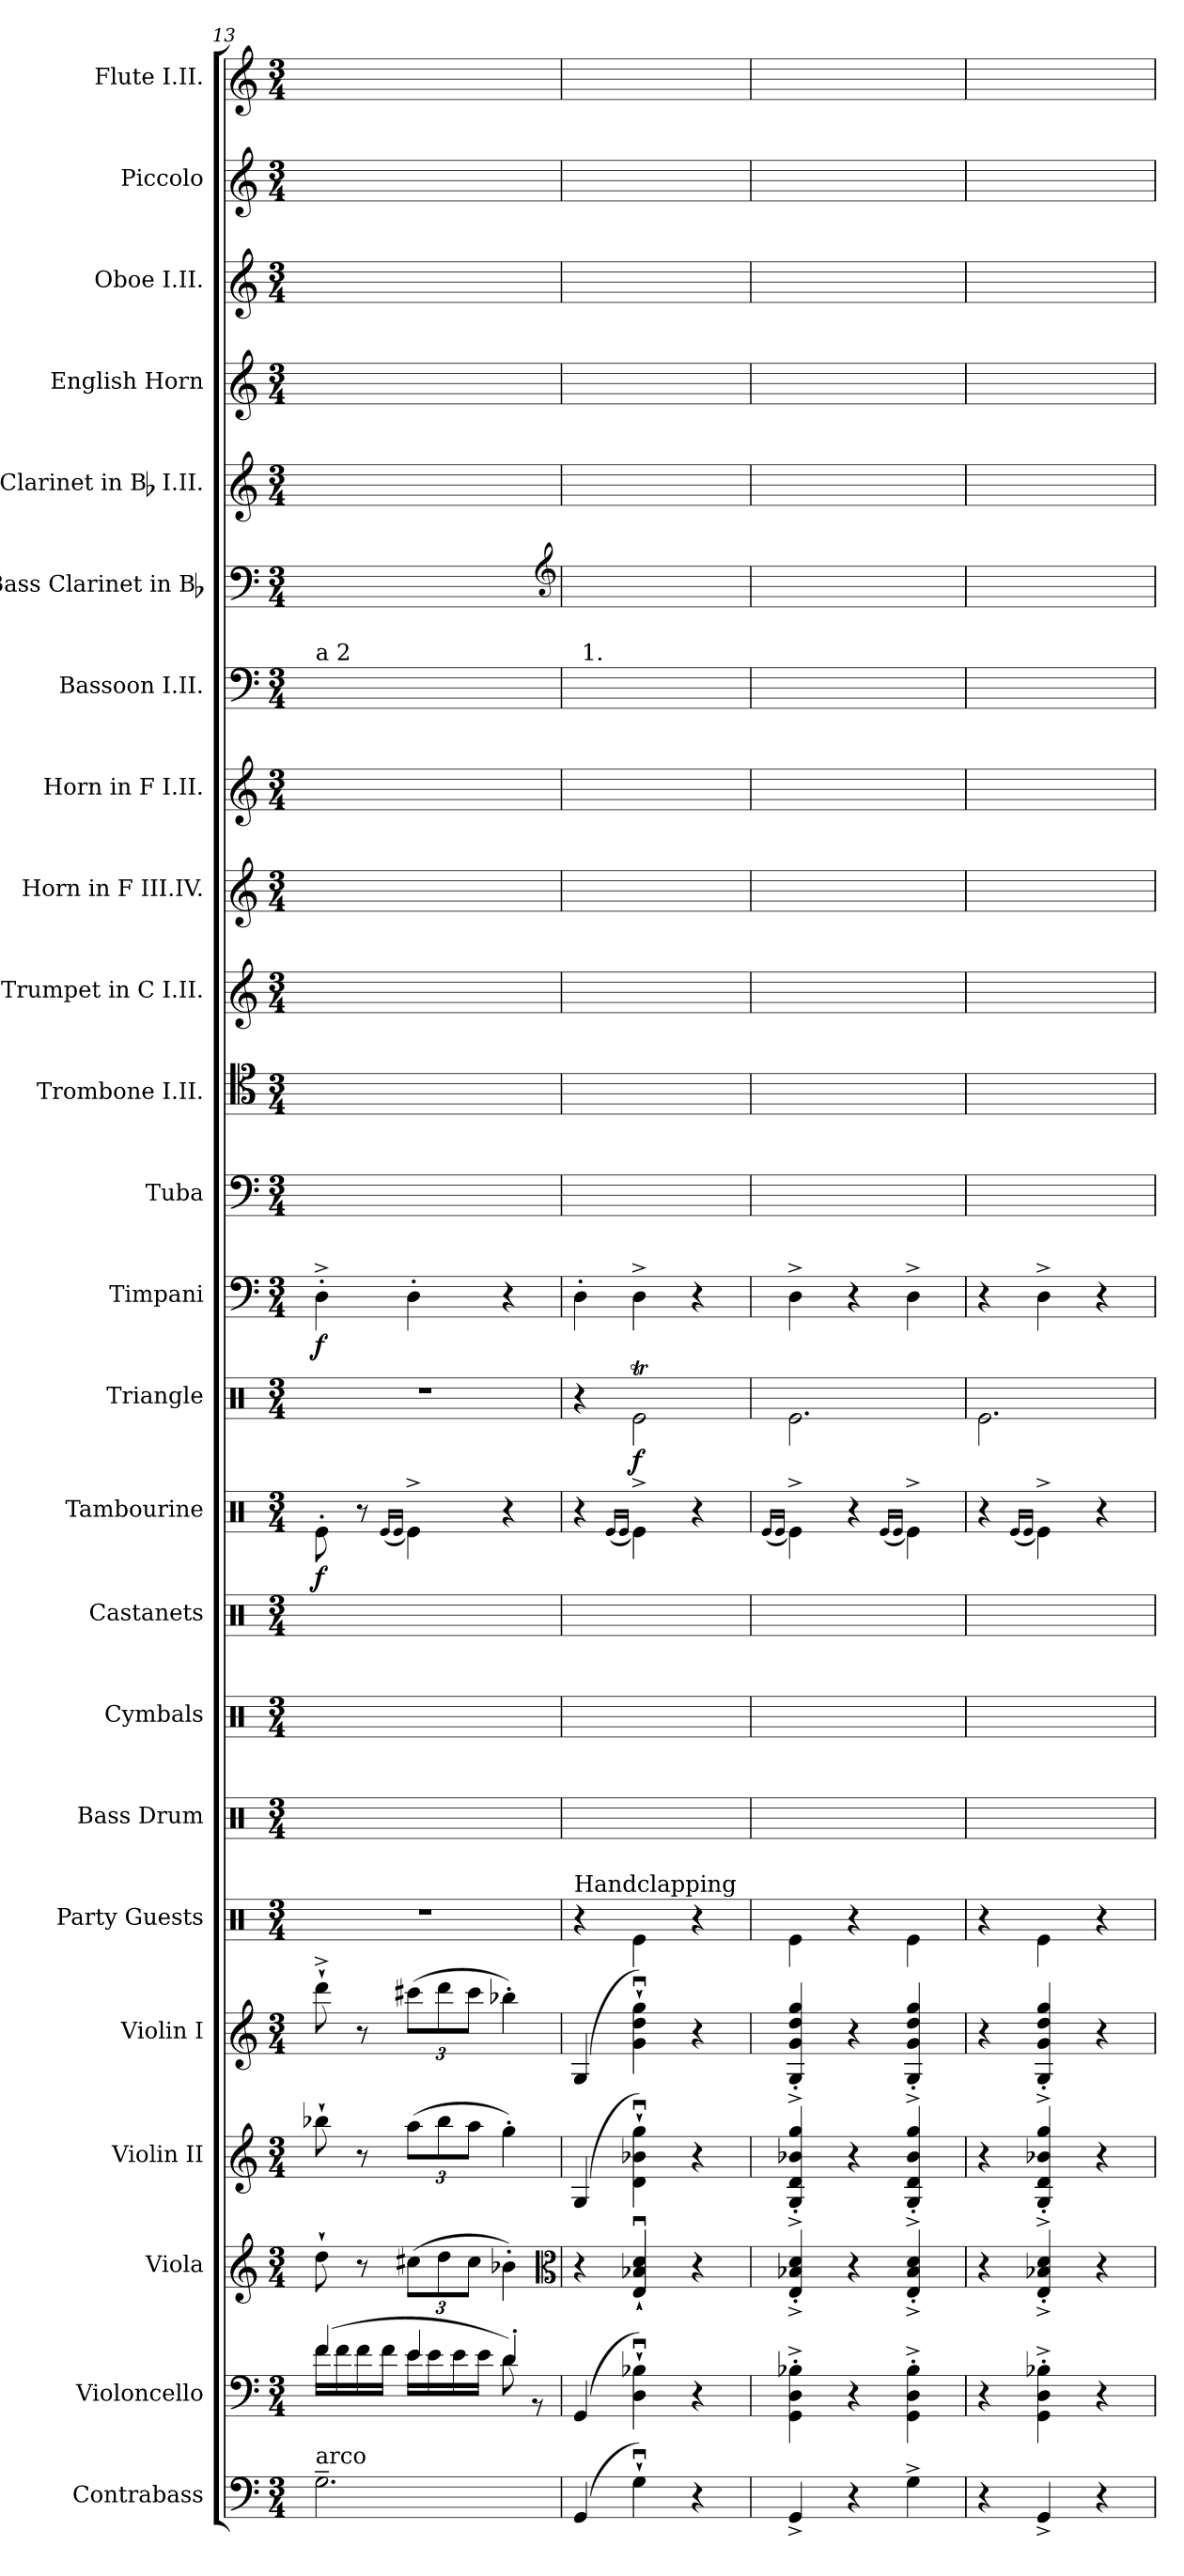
**kern	**kern	**kern	**kern	**kern	**kern	**kern	**kern	**kern	**kern	**dynam	**kern	**dynam	**kern	**dynam	**kern	**kern	**kern	**kern	**kern	**kern	**kern	**kern	**kern	**kern	**kern	**kern
*part24	*part23	*part22	*part21	*part20	*part19	*part18	*part17	*part16	*part15	*part15	*part14	*part14	*part13	*part13	*part12	*part11	*part10	*part9	*part8	*part7	*part6	*part5	*part4	*part3	*part2	*part1
*staff24	*staff23	*staff22	*staff21	*staff20	*staff19	*staff18	*staff17	*staff16	*staff15	*staff15	*staff14	*staff14	*staff13	*staff13	*staff12	*staff11	*staff10	*staff9	*staff8	*staff7	*staff6	*staff5	*staff4	*staff3	*staff2	*staff1
*I"Contrabass	*I"Violoncello	*I"Viola	*I"Violin II	*I"Violin I	*I"Party Guests	*I"Bass Drum	*I"Cymbals	*I"Castanets	*I"Tambourine	*	*I"Triangle	*	*I"Timpani	*	*I"Tuba	*I"Trombone I.II.	*I"Trumpet in C I.II.	*I"Horn in F III.IV.	*I"Horn in F I.II.	*I"Bassoon I.II.	*I"Bass Clarinet in Bb	*I"Clarinet in Bb I.II.	*I"English Horn	*I"Oboe I.II.	*I"Piccolo	*I"Flute I.II.
*I'Cb.	*I'Vc.	*I'Vla.	*I'Vln. II	*I'Vln. I	*	*I'B. D.	*I'Cym.	*I'Cast.	*I'Tamb.	*	*I'Tri.	*	*I'Timp.	*	*I'Tba.	*I'Tbn.	*	*I'Hn.	*I'Hn.	*I'Bsn.	*I'B. Cl.	*I'Cl.	*I'Eng. Hn.	*I'Ob.	*I'Picc.	*I'Fl.
*clefF4	*clefF4	*clefG2	*clefG2	*clefG2	*clefX	*clefX	*clefX	*clefX	*clefX	*	*clefX	*	*clefF4	*	*clefF4	*clefC4	*clefG2	*clefG2	*clefG2	*clefF4	*clefF4	*clefG2	*clefG2	*clefG2	*clefG2	*clefG2
*ITrd7c12	*	*	*	*	*	*	*	*	*	*	*	*	*	*	*	*	*	*ITrd4c7	*ITrd4c7	*	*ITrd1c2	*ITrd1c2	*ITrd4c7	*	*ITrd-7c-12	*
*k[]	*k[]	*k[]	*k[]	*k[]	*k[]	*k[]	*k[]	*k[]	*k[]	*	*k[]	*	*k[]	*	*k[]	*k[]	*k[]	*k[b-]	*k[b-]	*k[]	*k[b-e-]	*k[b-e-]	*k[b-]	*k[]	*k[]	*k[]
*M3/4	*M3/4	*M3/4	*M3/4	*M3/4	*M3/4	*M3/4	*M3/4	*M3/4	*M3/4	*	*M3/4	*	*M3/4	*	*M3/4	*M3/4	*M3/4	*M3/4	*M3/4	*M3/4	*M3/4	*M3/4	*M3/4	*M3/4	*M3/4	*M3/4
=13	=13	=13	=13	=13	=13	=13	=13	=13	=13	=13	=13	=13	=13	=13	=13	=13	=13	=13	=13	=13	=13	=13	=13	=13	=13	=13
*	*^	*	*	*	*	*	*	*	*	*	*	*	*	*	*	*	*	*	*	*	*	*	*	*	*	*
!	!	!	!	!	!	!	!	!	!	!	!	!	!	!	!	!	!	!	!	!	!LO:TX:a:t=a 2	!	!	!	!	!	!
!LO:TX:a:t=arco	!	!	!	!	!	!	!	!	!	!	!	!	!	!	!	!	!	!	!	!	!	!	!	!	!	!	!
2.GG~	(4f	16fLL	8dd`	8bb-X`	8ddd`^	4%3r	4%3ryy	4%3ryy	4ryy	8Re'\	f	4%3r	.	4D'^	f	2.ryy	4%3ryy	4%3ryy	2.ryy	4ryy	2.ryy	2.ryy	8ryy	8ryy	8ryy	8ryy	8ryy
.	.	16f	.	.	.	.	.	.	.	.	.	.	.	.	.	.	.	.	.	.	.	.	.	.	.	.	.
.	.	16f	8r	8r	8r	.	.	.	.	8r	.	.	.	.	.	.	.	.	.	.	.	.	8ryy	8ryy	8ryy	8ryy	8ryy
.	.	16fJJ	.	.	.	.	.	.	.	.	.	.	.	.	.	.	.	.	.	.	.	.	.	.	.	.	.
.	.	.	.	.	.	.	.	.	.	(<16qqRe/LL	.	.	.	.	.	.	.	.	.	.	.	.	.	.	.	.	.
.	.	.	.	.	.	.	.	.	.	16qqRe/JJ	.	.	.	.	.	.	.	.	.	.	.	.	.	.	.	.	.
.	4e	16eLL	(12cc#XL	(12aaL	(12ccc#XL	.	.	.	12ryy	4Re^\)	.	.	.	4D'	.	.	.	.	.	4ryy	.	.	12ryy	12ryy	12ryy	12ryy	12ryy
.	.	16e	.	.	.	.	.	.	.	.	.	.	.	.	.	.	.	.	.	.	.	.	.	.	.	.	.
.	.	.	12dd	12bb-	12ddd	.	.	.	12ryy	.	.	.	.	.	.	.	.	.	.	.	.	.	12ryy	12ryy	12ryy	12ryy	12ryy
.	.	16e	.	.	.	.	.	.	.	.	.	.	.	.	.	.	.	.	.	.	.	.	.	.	.	.	.
.	.	.	12cc#J	12aaJ	12ccc#J	.	.	.	12ryy	.	.	.	.	.	.	.	.	.	.	.	.	.	12ryy	12ryy	12ryy	12ryy	12ryy
.	.	16eJJ	.	.	.	.	.	.	.	.	.	.	.	.	.	.	.	.	.	.	.	.	.	.	.	.	.
.	4d')	8d	4b-X')	4gg')	4bb-X')	.	.	.	4ryy	4r	.	.	.	4r	.	.	.	.	.	4ryy	.	.	4ryy	4ryy	4ryy	4ryy	4ryy
.	.	8r	.	.	.	.	.	.	.	.	.	.	.	.	.	.	.	.	.	.	.	.	.	.	.	.	.
*	*v	*v	*	*	*	*	*	*	*	*	*	*	*	*	*	*	*	*	*	*	*	*	*	*	*	*	*
*	*	*clefC3	*	*	*	*	*	*	*	*	*	*	*	*	*	*	*	*	*	*	*clefG4	*	*	*	*	*
=14	=14	=14	=14	=14	=14	=14	=14	=14	=14	=14	=14	=14	=14	=14	=14	=14	=14	=14	=14	=14	=14	=14	=14	=14	=14	=14
*	*^	*	*	*	*	*	*	*	*	*	*	*	*	*	*	*	*	*	*	*	*	*	*	*	*	*
!	!	!	!	!	!	!LO:TX:a:t=Handclapping	!	!	!	!	!	!	!	!	!	!	!	!	!	!	!	!	!	!	!	!	!
!	!LO:TX:a:t=unis.	!	!	!	!	!	!	!	!	!	!	!	!	!	!	!	!	!	!	!	!	!	!	!	!	!	!
*	*v	*v	*	*	*	*	*	*	*	*	*	*	*	*	*	*	*	*	*	*	*	*	*	*	*	*	*
(4GGG	(4GG	4r	(4G	(4G	4r	4%3ryy	4%3ryy	4%3ryy	4r	.	4r	.	4D'	.	4%3ryy	4%3ryy	4%3ryy	4%3ryy	4%3ryy	8ryy	8ryy	8ryy	8ryy	8ryy	4%3ryy	8ryy
!	!	!	!	!	!	!	!	!	!	!	!	!	!	!	!	!	!	!	!	!LO:TX:a:rj:t=1.	!	!	!	!	!	!
.	.	.	.	.	.	.	.	.	.	.	.	.	.	.	.	.	.	.	.	8ryy	8ryy	8ryy	8ryy	8ryy	.	8ryy
.	.	.	.	.	.	.	.	.	(<16qqRe/LL	.	.	.	.	.	.	.	.	.	.	.	.	.	.	.	.	.
.	.	.	.	.	.	.	.	.	16qqRe/JJ	.	.	.	.	.	.	.	.	.	.	.	.	.	.	.	.	.
4GG`u)	4D`u 4B-X`u)	4E`u 4B-X`u 4d`u	4d`u 4b-X`u 4gg`u)	4g`u 4dd`u 4gg`u)	4Re\	.	.	.	4Re^\)	.	2Ret\	f	4D^	.	.	.	.	.	.	8ryy	8ryy	8ryy	8ryy	8ryy	.	8ryy
.	.	.	.	.	.	.	.	.	.	.	.	.	.	.	.	.	.	.	.	8ryy	8ryy	8ryy	8ryy	8ryy	.	8ryy
4r	4r	4r	4r	4r	4r	.	.	.	4r	.	.	.	4r	.	.	.	.	.	.	8ryy	8ryy	8ryy	8ryy	8ryy	.	8ryy
.	.	.	.	.	.	.	.	.	.	.	.	.	.	.	.	.	.	.	.	8ryy	8ryy	8ryy	8ryy	8ryy	.	8ryy
=15	=15	=15	=15	=15	=15	=15	=15	=15	=15	=15	=15	=15	=15	=15	=15	=15	=15	=15	=15	=15	=15	=15	=15	=15	=15	=15
.	.	.	.	.	.	.	.	.	(<16qqRe/LL	.	.	.	.	.	.	.	.	.	.	.	.	.	.	.	.	.
.	.	.	.	.	.	.	.	.	16qqRe/JJ	.	.	.	.	.	.	.	.	.	.	.	.	.	.	.	.	.
4GGG^	4GG'^ 4D'^ 4B-X'^	4E'^ 4B-X'^ 4d'^	4G'^ 4d'^ 4b-X'^ 4gg'^	4G'^ 4g'^ 4dd'^ 4gg'^	4Re\	4%3ryy	4%3ryy	4%3ryy	4Re^\)	.	2.Re\	.	4D^	.	4%3ryy	4%3ryy	4%3ryy	4%3ryy	4%3ryy	8ryy	8ryy	8ryy	8ryy	8ryy	4ryy	8ryy
.	.	.	.	.	.	.	.	.	.	.	.	.	.	.	.	.	.	.	.	8ryy	8ryy	8ryy	8ryy	8ryy	.	8ryy
4r	4r	4r	4r	4r	4r	.	.	.	4r	.	.	.	4r	.	.	.	.	.	.	8ryy	8ryy	8ryy	8ryy	8ryy	8ryy	8ryy
.	.	.	.	.	.	.	.	.	.	.	.	.	.	.	.	.	.	.	.	8ryy	8ryy	8ryy	8ryy	8ryy	8ryy	8ryy
.	.	.	.	.	.	.	.	.	(<16qqRe/LL	.	.	.	.	.	.	.	.	.	.	.	.	.	.	.	.	.
.	.	.	.	.	.	.	.	.	16qqRe/JJ	.	.	.	.	.	.	.	.	.	.	.	.	.	.	.	.	.
4GG^	4GG'^ 4D'^ 4B-'^	4E'^ 4B-'^ 4d'^	4G'^ 4d'^ 4b-'^ 4gg'^	4G'^ 4g'^ 4dd'^ 4gg'^	4Re\	.	.	.	4Re^\)	.	.	.	4D^	.	.	.	.	.	.	8ryy	8ryy	8ryy	8ryy	8ryy	8ryy	8ryy
.	.	.	.	.	.	.	.	.	.	.	.	.	.	.	.	.	.	.	.	8ryy	8ryy	8ryy	8ryy	8ryy	8ryy	8ryy
=16	=16	=16	=16	=16	=16	=16	=16	=16	=16	=16	=16	=16	=16	=16	=16	=16	=16	=16	=16	=16	=16	=16	=16	=16	=16	=16
4r	4r	4r	4r	4r	4r	4%3ryy	4%3ryy	4%3ryy	4r	.	2.Re\	.	4r	.	4%3ryy	4%3ryy	4%3ryy	4%3ryy	4%3ryy	8ryy	8ryy	8ryy	8ryy	8ryy	8ryy	8ryy
.	.	.	.	.	.	.	.	.	.	.	.	.	.	.	.	.	.	.	.	8ryy	8ryy	8ryy	8ryy	8ryy	8ryy	8ryy
.	.	.	.	.	.	.	.	.	(<16qqRe/LL	.	.	.	.	.	.	.	.	.	.	.	.	.	.	.	.	.
.	.	.	.	.	.	.	.	.	16qqRe/JJ	.	.	.	.	.	.	.	.	.	.	.	.	.	.	.	.	.
4GGG^	4GG'^ 4D'^ 4B-X'^	4E'^ 4B-X'^ 4d'^	4G'^ 4d'^ 4b-X'^ 4gg'^	4G'^ 4g'^ 4dd'^ 4gg'^	4Re\	.	.	.	4Re^\)	.	.	.	4D^	.	.	.	.	.	.	8ryy	8ryy	8ryy	8ryy	8ryy	8ryy	8ryy
.	.	.	.	.	.	.	.	.	.	.	.	.	.	.	.	.	.	.	.	8ryy	8ryy	8ryy	8ryy	8ryy	8ryy	8ryy
4r	4r	4r	4r	4r	4r	.	.	.	4r	.	.	.	4r	.	.	.	.	.	.	8ryy	8ryy	8ryy	8ryy	8ryy	8ryy	8ryy
.	.	.	.	.	.	.	.	.	.	.	.	.	.	.	.	.	.	.	.	8ryy	8ryy	8ryy	8ryy	8ryy	8ryy	8ryy
=	=	=	=	=	=	=	=	=	=	=	=	=	=	=	=	=	=	=	=	=	=	=	=	=	=	=
*-	*-	*-	*-	*-	*-	*-	*-	*-	*-	*-	*-	*-	*-	*-	*-	*-	*-	*-	*-	*-	*-	*-	*-	*-	*-	*-
